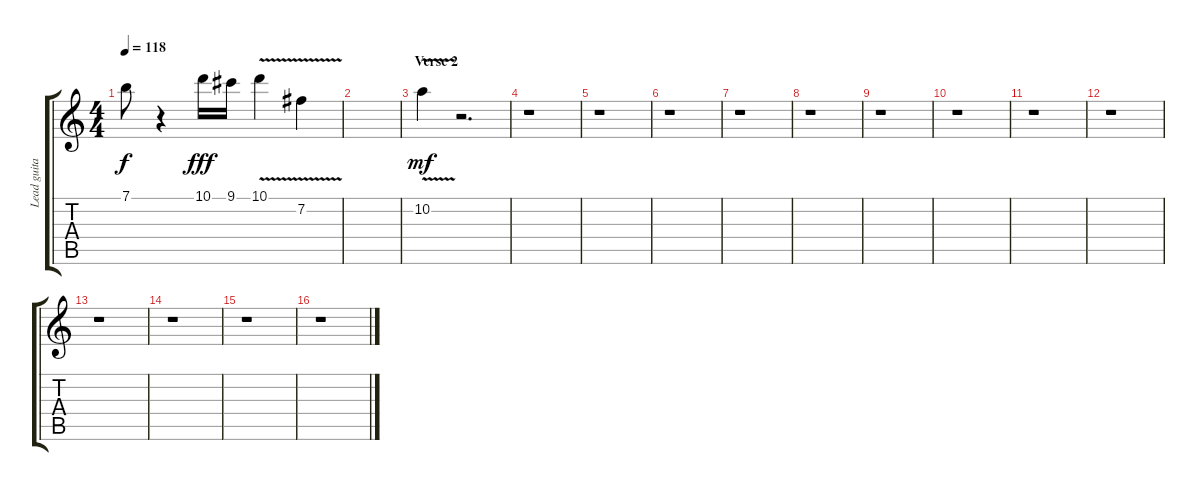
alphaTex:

\track ("Lead guitar/ Trumpet" "Lead guita") {instrument distortionguitar}
\staff {score tabs}
\tuning (E4 B3 G3 D3 A2 E2) {hide}
\ts (4 4)
\tempo 118
\clef g2
\ks c
7.1{t}.8{dy f} r.4 10.1.16{dy fff} 9.1.16 10.1{v}.4 7.2{v}.4 |
|
\section ("" "Verse 2")
10.2{v}.4{dy mf} r.2{d} |
r.1 |
r.1 |
r.1 |
r.1 |
r.1 |
r.1 |
r.1 |
r.1 |
r.1 |
r.1 |
r.1 |
r.1 |
r.1
